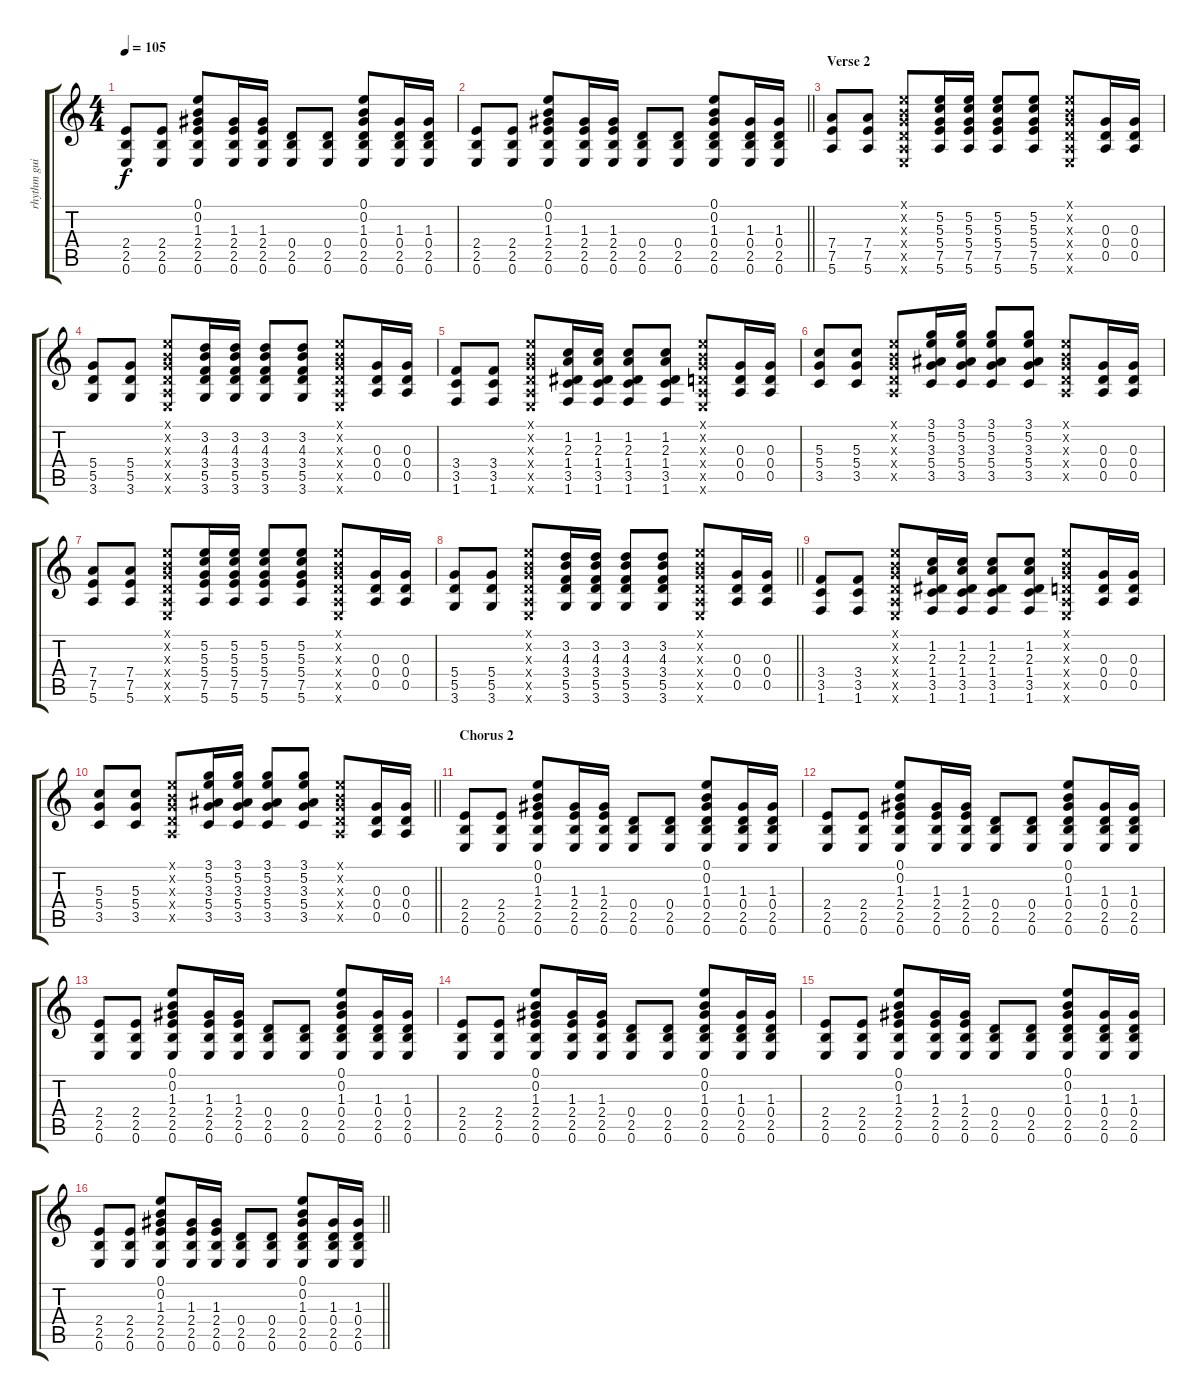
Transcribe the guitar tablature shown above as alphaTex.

\track ("rhythm guitar" "rhythm gui") {instrument acousticguitarsteel}
\staff {score tabs}
\tuning (E4 B3 G3 D3 A2 E2) {hide}
\ts (4 4)
\tempo 105
\clef g2
\ks c
(2.4 2.5 0.6).8{dy f} (2.4 2.5 0.6).8 (0.1 0.2 1.3 2.4 2.5 0.6).8 (1.3 2.4 2.5 0.6).16 (1.3 2.4 2.5 0.6).16 (0.4 2.5 0.6).8 (0.4 2.5 0.6).8 (0.1 0.2 1.3 0.4 2.5 0.6).8 (1.3 0.4 2.5 0.6).16 (1.3 0.4 2.5 0.6).16 |
\barLineRight lightlight
(2.4 2.5 0.6).8 (2.4 2.5 0.6).8 (0.1 0.2 1.3 2.4 2.5 0.6).8 (1.3 2.4 2.5 0.6).16 (1.3 2.4 2.5 0.6).16 (0.4 2.5 0.6).8 (0.4 2.5 0.6).8 (0.1 0.2 1.3 0.4 2.5 0.6).8 (1.3 0.4 2.5 0.6).16 (1.3 0.4 2.5 0.6).16 |
\section ("" "Verse 2")
(7.4 7.5 5.6).8 (7.4 7.5 5.6).8 (0.1{x} 0.2{x} 0.3{x} 0.4{x} 0.5{x} 0.6{x}).8 (5.2 5.3 5.4 7.5 5.6).16 (5.2 5.3 5.4 7.5 5.6).16 (5.2 5.3 5.4 7.5 5.6).8 (5.2 5.3 5.4 7.5 5.6).8 (0.1{x} 0.2{x} 0.3{x} 0.4{x} 0.5{x} 0.6{x}).8 (0.3 0.4 0.5).16 (0.3 0.4 0.5).16 |
(5.4 5.5 3.6).8 (5.4 5.5 3.6).8 (0.1{x} 0.2{x} 0.3{x} 0.4{x} 0.5{x} 0.6{x}).8 (3.2 4.3 3.4 5.5 3.6).16 (3.2 4.3 3.4 5.5 3.6).16 (3.2 4.3 3.4 5.5 3.6).8 (3.2 4.3 3.4 5.5 3.6).8 (0.1{x} 0.2{x} 0.3{x} 0.4{x} 0.5{x} 0.6{x}).8 (0.3 0.4 0.5).16 (0.3 0.4 0.5).16 |
(3.4 3.5 1.6).8 (3.4 3.5 1.6).8 (0.1{x} 0.2{x} 0.3{x} 0.4{x} 0.5{x} 0.6{x}).8 (1.2 2.3 1.4 3.5 1.6).16 (1.2 2.3 1.4 3.5 1.6).16 (1.2 2.3 1.4 3.5 1.6).8 (1.2 2.3 1.4 3.5 1.6).8 (0.1{x} 0.2{x} 0.3{x} 0.4{x} 0.5{x} 0.6{x}).8 (0.3 0.4 0.5).16 (0.3 0.4 0.5).16 |
(5.3 5.4 3.5).8 (5.3 5.4 3.5).8 (0.1{x} 0.2{x} 0.3{x} 0.4{x} 0.5{x}).8 (3.1 5.2 3.3 5.4 3.5).16 (3.1 5.2 3.3 5.4 3.5).16 (3.1 5.2 3.3 5.4 3.5).8 (3.1 5.2 3.3 5.4 3.5).8 (0.1{x} 0.2{x} 0.3{x} 0.4{x} 0.5{x}).8 (0.3 0.4 0.5).16 (0.3 0.4 0.5).16 |
(7.4 7.5 5.6).8 (7.4 7.5 5.6).8 (0.1{x} 0.2{x} 0.3{x} 0.4{x} 0.5{x} 0.6{x}).8 (5.2 5.3 5.4 7.5 5.6).16 (5.2 5.3 5.4 7.5 5.6).16 (5.2 5.3 5.4 7.5 5.6).8 (5.2 5.3 5.4 7.5 5.6).8 (0.1{x} 0.2{x} 0.3{x} 0.4{x} 0.5{x} 0.6{x}).8 (0.3 0.4 0.5).16 (0.3 0.4 0.5).16 |
\barLineRight lightlight
(5.4 5.5 3.6).8 (5.4 5.5 3.6).8 (0.1{x} 0.2{x} 0.3{x} 0.4{x} 0.5{x} 0.6{x}).8 (3.2 4.3 3.4 5.5 3.6).16 (3.2 4.3 3.4 5.5 3.6).16 (3.2 4.3 3.4 5.5 3.6).8 (3.2 4.3 3.4 5.5 3.6).8 (0.1{x} 0.2{x} 0.3{x} 0.4{x} 0.5{x} 0.6{x}).8 (0.3 0.4 0.5).16 (0.3 0.4 0.5).16 |
(3.4 3.5 1.6).8 (3.4 3.5 1.6).8 (0.1{x} 0.2{x} 0.3{x} 0.4{x} 0.5{x} 0.6{x}).8 (1.2 2.3 1.4 3.5 1.6).16 (1.2 2.3 1.4 3.5 1.6).16 (1.2 2.3 1.4 3.5 1.6).8 (1.2 2.3 1.4 3.5 1.6).8 (0.1{x} 0.2{x} 0.3{x} 0.4{x} 0.5{x} 0.6{x}).8 (0.3 0.4 0.5).16 (0.3 0.4 0.5).16 |
\barLineRight lightlight
(5.3 5.4 3.5).8 (5.3 5.4 3.5).8 (0.1{x} 0.2{x} 0.3{x} 0.4{x} 0.5{x}).8 (3.1 5.2 3.3 5.4 3.5).16 (3.1 5.2 3.3 5.4 3.5).16 (3.1 5.2 3.3 5.4 3.5).8 (3.1 5.2 3.3 5.4 3.5).8 (0.1{x} 0.2{x} 0.3{x} 0.4{x} 0.5{x}).8 (0.3 0.4 0.5).16 (0.3 0.4 0.5).16 |
\section ("" "Chorus 2")
(2.4 2.5 0.6).8 (2.4 2.5 0.6).8 (0.1 0.2 1.3 2.4 2.5 0.6).8 (1.3 2.4 2.5 0.6).16 (1.3 2.4 2.5 0.6).16 (0.4 2.5 0.6).8 (0.4 2.5 0.6).8 (0.1 0.2 1.3 0.4 2.5 0.6).8 (1.3 0.4 2.5 0.6).16 (1.3 0.4 2.5 0.6).16 |
(2.4 2.5 0.6).8 (2.4 2.5 0.6).8 (0.1 0.2 1.3 2.4 2.5 0.6).8 (1.3 2.4 2.5 0.6).16 (1.3 2.4 2.5 0.6).16 (0.4 2.5 0.6).8 (0.4 2.5 0.6).8 (0.1 0.2 1.3 0.4 2.5 0.6).8 (1.3 0.4 2.5 0.6).16 (1.3 0.4 2.5 0.6).16 |
(2.4 2.5 0.6).8 (2.4 2.5 0.6).8 (0.1 0.2 1.3 2.4 2.5 0.6).8 (1.3 2.4 2.5 0.6).16 (1.3 2.4 2.5 0.6).16 (0.4 2.5 0.6).8 (0.4 2.5 0.6).8 (0.1 0.2 1.3 0.4 2.5 0.6).8 (1.3 0.4 2.5 0.6).16 (1.3 0.4 2.5 0.6).16 |
(2.4 2.5 0.6).8 (2.4 2.5 0.6).8 (0.1 0.2 1.3 2.4 2.5 0.6).8 (1.3 2.4 2.5 0.6).16 (1.3 2.4 2.5 0.6).16 (0.4 2.5 0.6).8 (0.4 2.5 0.6).8 (0.1 0.2 1.3 0.4 2.5 0.6).8 (1.3 0.4 2.5 0.6).16 (1.3 0.4 2.5 0.6).16 |
(2.4 2.5 0.6).8 (2.4 2.5 0.6).8 (0.1 0.2 1.3 2.4 2.5 0.6).8 (1.3 2.4 2.5 0.6).16 (1.3 2.4 2.5 0.6).16 (0.4 2.5 0.6).8 (0.4 2.5 0.6).8 (0.1 0.2 1.3 0.4 2.5 0.6).8 (1.3 0.4 2.5 0.6).16 (1.3 0.4 2.5 0.6).16 |
\barLineRight lightlight
(2.4 2.5 0.6).8 (2.4 2.5 0.6).8 (0.1 0.2 1.3 2.4 2.5 0.6).8 (1.3 2.4 2.5 0.6).16 (1.3 2.4 2.5 0.6).16 (0.4 2.5 0.6).8 (0.4 2.5 0.6).8 (0.1 0.2 1.3 0.4 2.5 0.6).8 (1.3 0.4 2.5 0.6).16 (1.3 0.4 2.5 0.6).16
